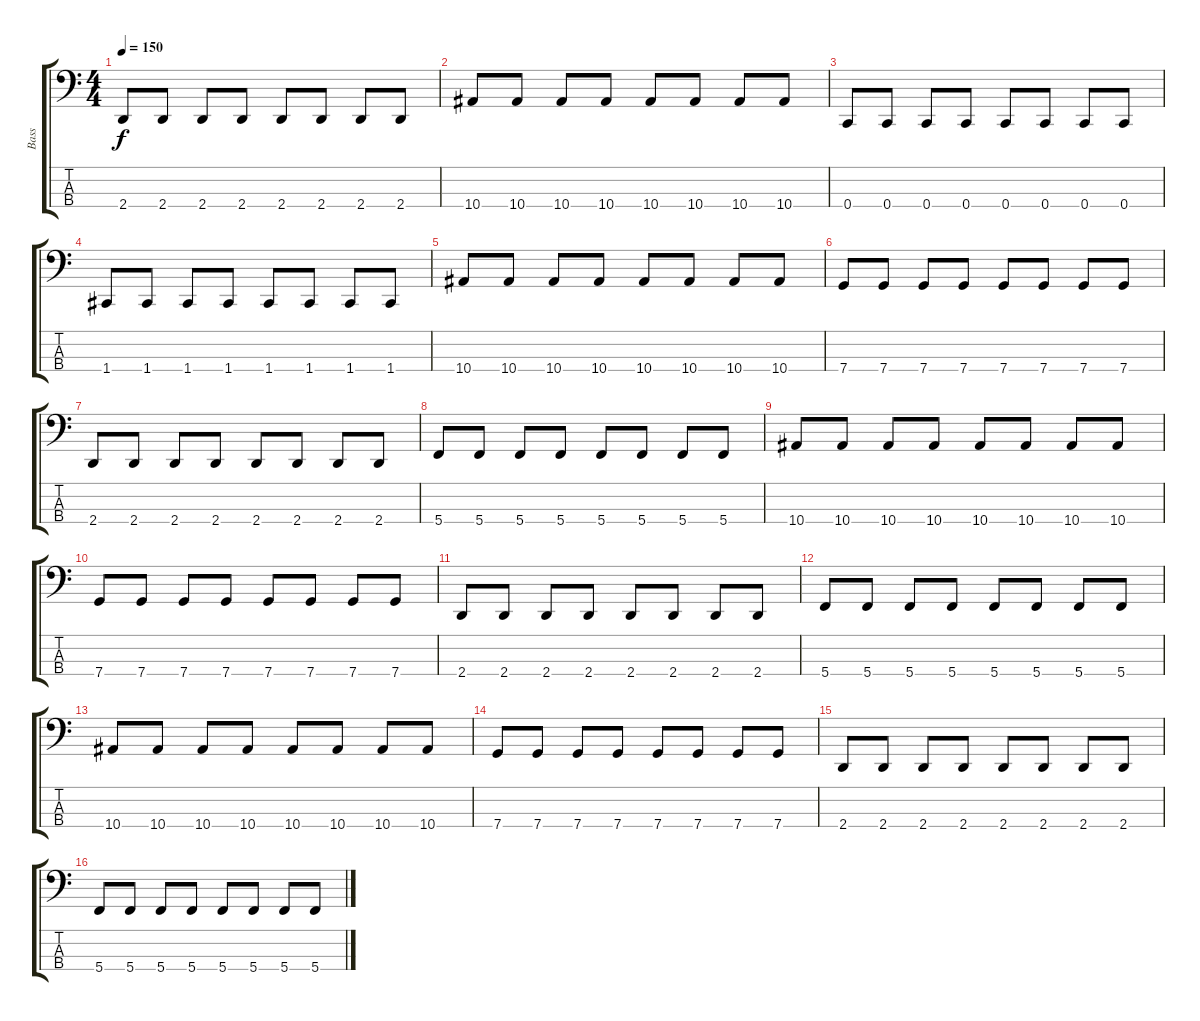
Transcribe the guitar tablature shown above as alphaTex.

\track ("Bass" "Bass") {instrument electricbassfinger}
\staff {score tabs}
\tuning (F2 C2 G1 C1) {hide}
\ts (4 4)
\tempo 150
\clef f4
\ks c
2.4.8{dy f} 2.4.8 2.4.8 2.4.8 2.4.8 2.4.8 2.4.8 2.4.8 |
10.4.8 10.4.8 10.4.8 10.4.8 10.4.8 10.4.8 10.4.8 10.4.8 |
0.4.8 0.4.8 0.4.8 0.4.8 0.4.8 0.4.8 0.4.8 0.4.8 |
1.4.8 1.4.8 1.4.8 1.4.8 1.4.8 1.4.8 1.4.8 1.4.8 |
10.4.8 10.4.8 10.4.8 10.4.8 10.4.8 10.4.8 10.4.8 10.4.8 |
7.4.8 7.4.8 7.4.8 7.4.8 7.4.8 7.4.8 7.4.8 7.4.8 |
2.4.8 2.4.8 2.4.8 2.4.8 2.4.8 2.4.8 2.4.8 2.4.8 |
5.4.8 5.4.8 5.4.8 5.4.8 5.4.8 5.4.8 5.4.8 5.4.8 |
10.4.8 10.4.8 10.4.8 10.4.8 10.4.8 10.4.8 10.4.8 10.4.8 |
7.4.8 7.4.8 7.4.8 7.4.8 7.4.8 7.4.8 7.4.8 7.4.8 |
2.4.8 2.4.8 2.4.8 2.4.8 2.4.8 2.4.8 2.4.8 2.4.8 |
5.4.8 5.4.8 5.4.8 5.4.8 5.4.8 5.4.8 5.4.8 5.4.8 |
10.4.8 10.4.8 10.4.8 10.4.8 10.4.8 10.4.8 10.4.8 10.4.8 |
7.4.8 7.4.8 7.4.8 7.4.8 7.4.8 7.4.8 7.4.8 7.4.8 |
2.4.8 2.4.8 2.4.8 2.4.8 2.4.8 2.4.8 2.4.8 2.4.8 |
5.4.8 5.4.8 5.4.8 5.4.8 5.4.8 5.4.8 5.4.8 5.4.8
